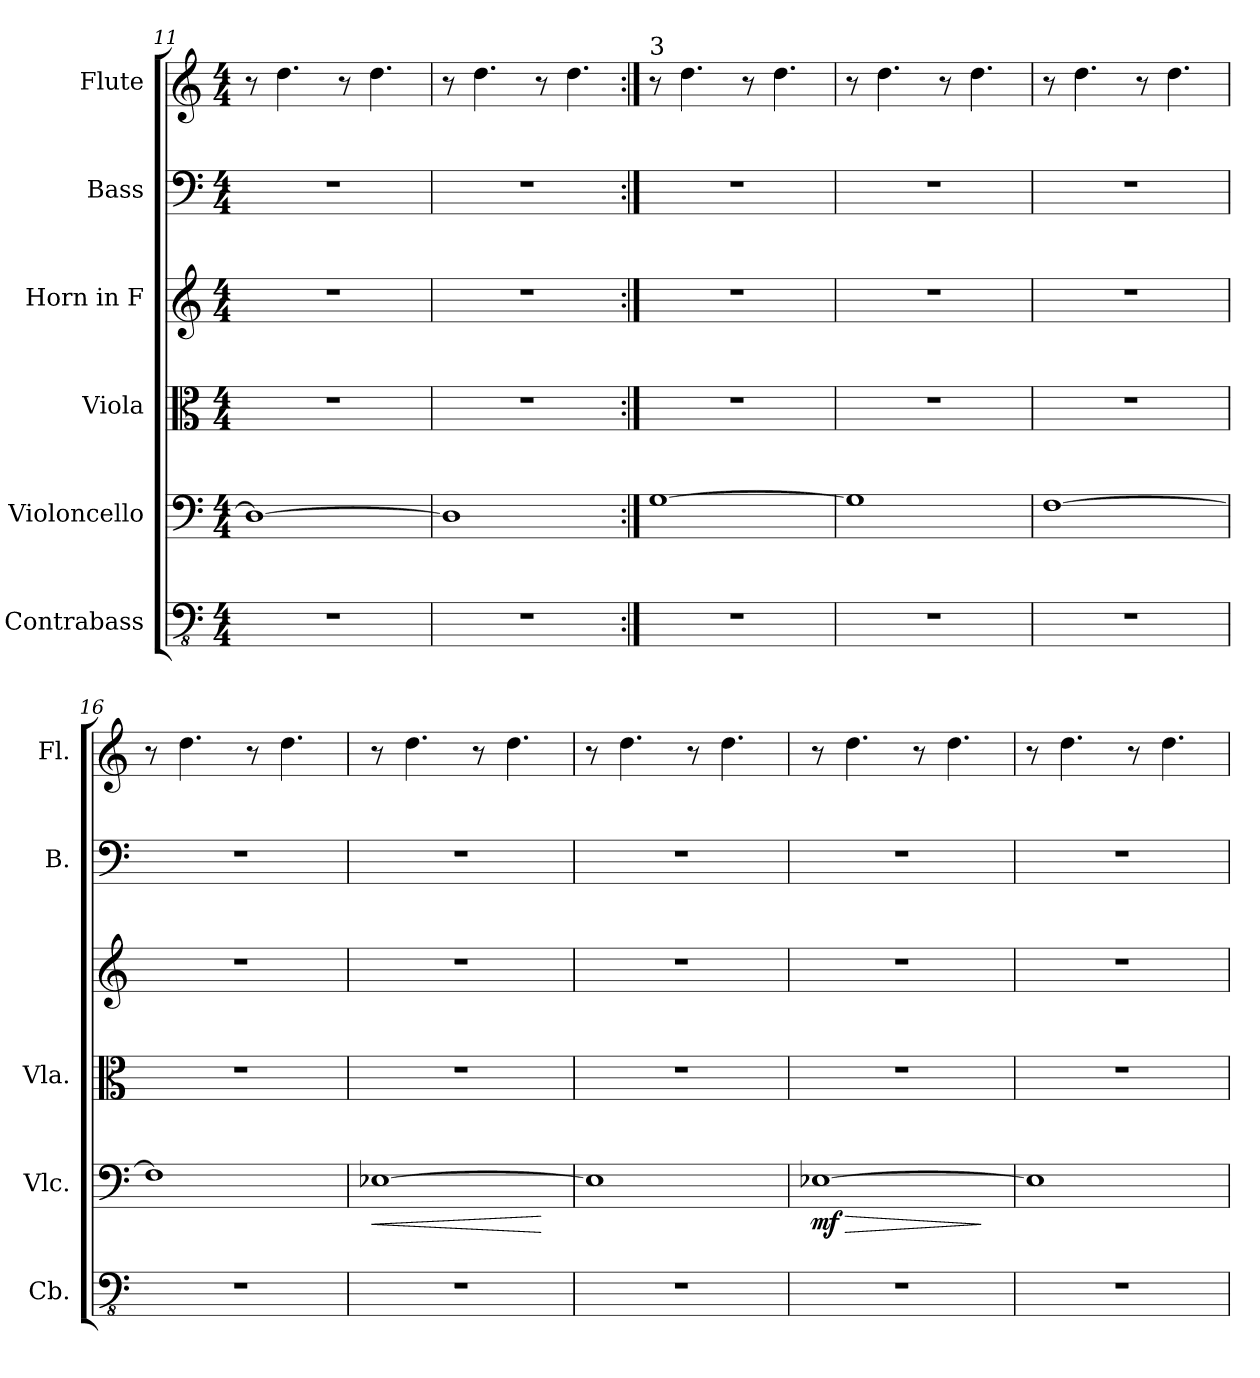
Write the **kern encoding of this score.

**kern	**kern	**dynam	**kern	**kern	**kern	**kern
*part6	*part5	*part5	*part4	*part3	*part2	*part1
*staff6	*staff5	*staff5	*staff4	*staff3	*staff2	*staff1
*I"Contrabass	*I"Violoncello	*	*I"Viola	*I"Horn in F	*I"Bass	*I"Flute
*I'Cb.	*I'Vlc.	*	*I'Vla.	*	*I'B.	*I'Fl.
*clefFv4	*clefF4	*	*clefC3	*clefG2	*clefF4	*clefG2
*ITrd7c12	*	*	*	*ITrd4c7	*	*
*k[]	*k[]	*	*k[]	*k[b-]	*k[]	*k[]
*M4/4	*M4/4	*	*M4/4	*M4/4	*M4/4	*M4/4
=11	=11	=11	=11	=11	=11	=11
1r	1D_	.	1r	1r	1r	8r
.	.	.	.	.	.	4.dd\
.	.	.	.	.	.	8r
.	.	.	.	.	.	4.dd\
!!LO:PB:g=z
=12	=12	=12	=12	=12	=12	=12
1r	1D]	.	1r	1r	1r	8r
.	.	.	.	.	.	4.dd\
.	.	.	.	.	.	8r
.	.	.	.	.	.	4.dd\
=13:|!	=13:|!	=13:|!	=13:|!	=13:|!	=13:|!	=13:|!
!	!	!	!	!	!	!LO:TX:a:t=3
1r	[1G	.	1r	1r	1r	8r
.	.	.	.	.	.	4.dd\
.	.	.	.	.	.	8r
.	.	.	.	.	.	4.dd\
=14	=14	=14	=14	=14	=14	=14
1r	1G]	.	1r	1r	1r	8r
.	.	.	.	.	.	4.dd\
.	.	.	.	.	.	8r
.	.	.	.	.	.	4.dd\
=15	=15	=15	=15	=15	=15	=15
1r	[1F	.	1r	1r	1r	8r
.	.	.	.	.	.	4.dd\
.	.	.	.	.	.	8r
.	.	.	.	.	.	4.dd\
=16	=16	=16	=16	=16	=16	=16
1r	1F]	.	1r	1r	1r	8r
.	.	.	.	.	.	4.dd\
.	.	.	.	.	.	8r
.	.	.	.	.	.	4.dd\
=17	=17	=17	=17	=17	=17	=17
!	!	!LO:HP:b	!	!	!	!
1r	[1E-X	<	1r	1r	1r	8r
.	.	.	.	.	.	4.dd\
.	.	.	.	.	.	8r
.	.	.	.	.	.	4.dd\
.	.	[	.	.	.	.
=18	=18	=18	=18	=18	=18	=18
1r	1E-]	.	1r	1r	1r	8r
.	.	.	.	.	.	4.dd\
.	.	.	.	.	.	8r
.	.	.	.	.	.	4.dd\
!!LO:LB:g=z
=19	=19	=19	=19	=19	=19	=19
!	!	!LO:HP:b	!	!	!	!
!	!	!LO:DY:n=1:b	!	!	!	!
1r	[1E-X	> mf	1r	1r	1r	8r
.	.	.	.	.	.	4.dd\
.	.	.	.	.	.	8r
.	.	.	.	.	.	4.dd\
.	.	]	.	.	.	.
=20	=20	=20	=20	=20	=20	=20
1r	1E-]	.	1r	1r	1r	8r
.	.	.	.	.	.	4.dd\
.	.	.	.	.	.	8r
.	.	.	.	.	.	4.dd\
=	=	=	=	=	=	=
*-	*-	*-	*-	*-	*-	*-
